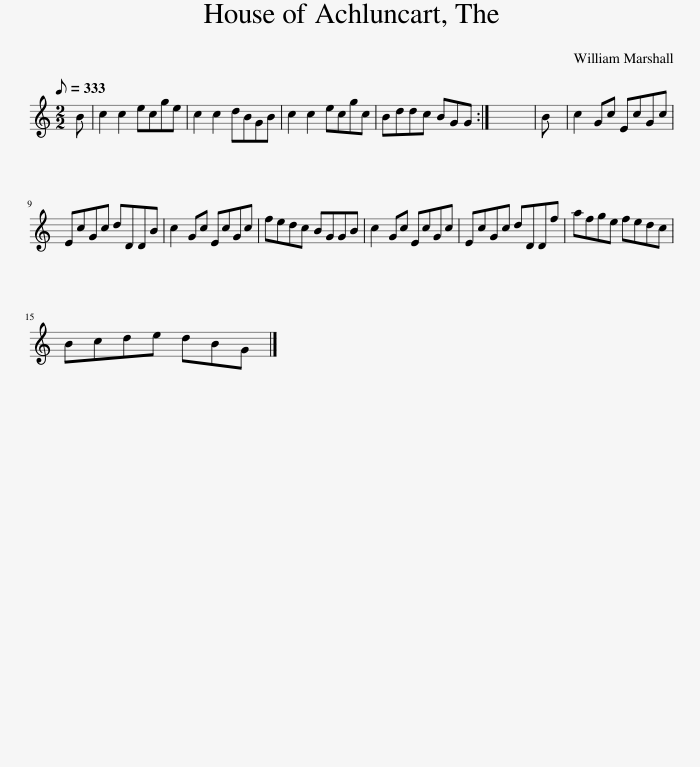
X:1
L:1/8
Q:1/8=333
M:2/2
I:linebreak $
K:C
V:1 treble
V:1
 B | c2 c2 ecge | c2 c2 dBGB | c2 c2 ecgc | Bddc BGG :| %5
 x8 | B | c2 Gc EcGc |$ EcGc dDDB | c2 Gc EcGc | %10
 fedc BGGB | c2 Gc EcGc | EcGc dDDf | afge fedc |$ Bcde dBG |] %15
